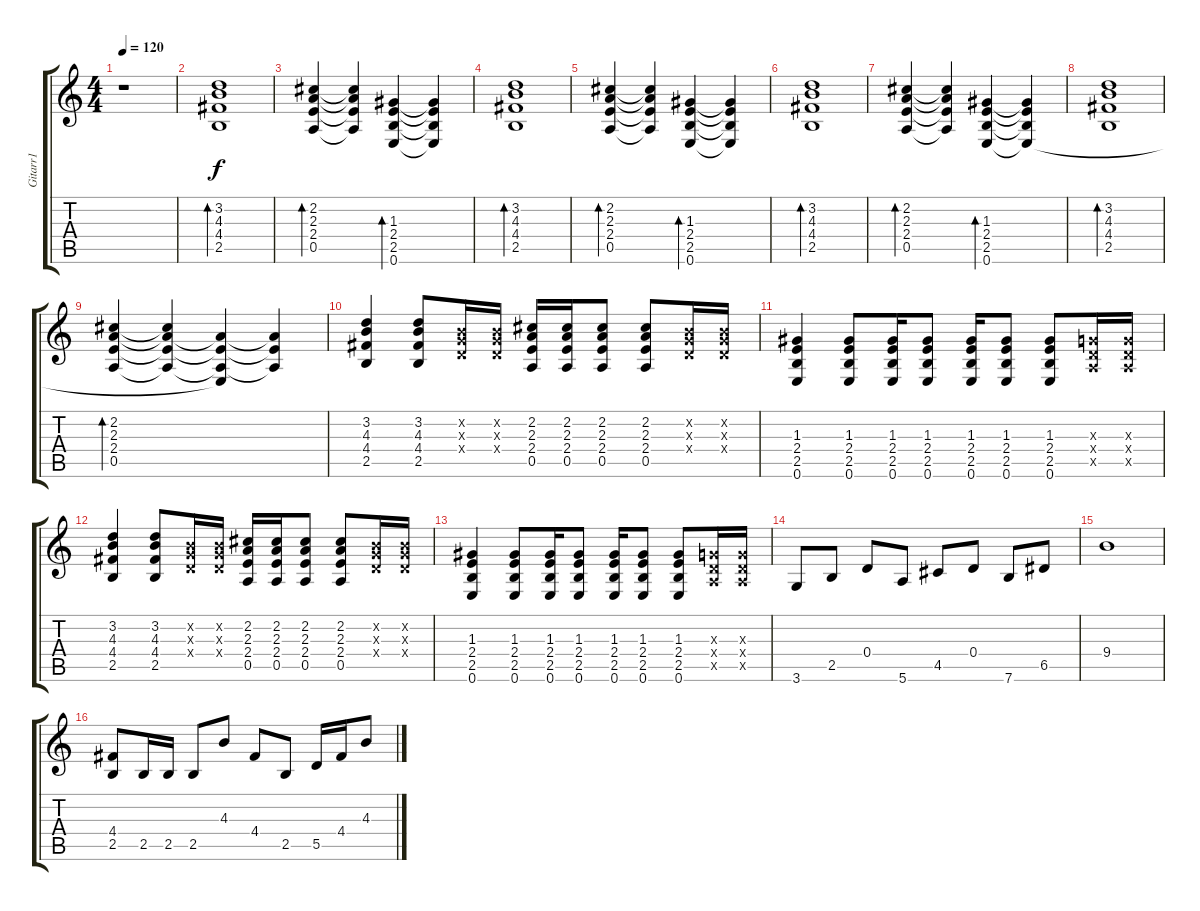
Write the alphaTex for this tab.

\track ("Gitarr1" "Gitarr1") {instrument distortionguitar}
\staff {score tabs}
\tuning (E4 B3 G3 D3 A2 E2) {hide}
\ts (4 4)
\tempo 120
\clef g2
\ks c
r.1{dy f instrument distortionguitar} |
(3.2 4.3 4.4 2.5).1{bd 60 instrument electricguitarjazz} |
(2.2 2.3 2.4 0.5).4{bd 60} (2.2{t} 2.3{t} 2.4{t} 0.5{t}).4 (1.3 2.4 2.5 0.6).4{bd 60} (1.3{t} 2.4{t} 2.5{t} 0.6{t}).4 |
(3.2 4.3 4.4 2.5).1{bd 60 instrument electricguitarjazz} |
(2.2 2.3 2.4 0.5).4{bd 60} (2.2{t} 2.3{t} 2.4{t} 0.5{t}).4 (1.3 2.4 2.5 0.6).4{bd 60} (1.3{t} 2.4{t} 2.5{t} 0.6{t}).4 |
(3.2 4.3 4.4 2.5).1{bd 60 instrument electricguitarjazz} |
(2.2 2.3 2.4 0.5).4{bd 60} (2.2{t} 2.3{t} 2.4{t} 0.5{t}).4 (1.3 2.4 2.5 0.6).4{bd 60} (1.3{t} 2.4{t} 2.5{t} 0.6{t}).4 |
(3.2 4.3 4.4 2.5).1{bd 60 instrument electricguitarjazz} |
(2.2 2.3 2.4 0.5).4{bd 60} (2.2{t} 2.3{t} 2.4{t} 0.5{t}).4 (2.3{t} 2.4{t} 0.5{t} 0.6{t}).4 (2.3{t} 2.4{t} 0.5{t}).4 |
(3.2 4.3 4.4 2.5).4{instrument electricguitarjazz} (3.2 4.3 4.4 2.5).8 (0.2{x} 0.3{x} 0.4{x}).16 (0.2{x} 0.3{x} 0.4{x}).16 (2.2 2.3 2.4 0.5).16 (2.2 2.3 2.4 0.5).16 (2.2 2.3 2.4 0.5).8 (2.2 2.3 2.4 0.5).8 (0.2{x} 0.3{x} 0.4{x}).16 (0.2{x} 0.3{x} 0.4{x}).16 |
(1.3 2.4 2.5 0.6).4 (1.3 2.4 2.5 0.6).8 (1.3 2.4 2.5 0.6).16 (1.3 2.4 2.5 0.6).8 (1.3 2.4 2.5 0.6).16 (1.3 2.4 2.5 0.6).8 (1.3 2.4 2.5 0.6).8 (0.3{x} 0.4{x} 0.5{x}).16 (0.3{x} 0.4{x} 0.5{x}).16 |
(3.2 4.3 4.4 2.5).4 (3.2 4.3 4.4 2.5).8 (0.2{x} 0.3{x} 0.4{x}).16 (0.2{x} 0.3{x} 0.4{x}).16 (2.2 2.3 2.4 0.5).16 (2.2 2.3 2.4 0.5).16 (2.2 2.3 2.4 0.5).8 (2.2 2.3 2.4 0.5).8 (0.2{x} 0.3{x} 0.4{x}).16 (0.2{x} 0.3{x} 0.4{x}).16 |
(1.3 2.4 2.5 0.6).4 (1.3 2.4 2.5 0.6).8 (1.3 2.4 2.5 0.6).16 (1.3 2.4 2.5 0.6).8 (1.3 2.4 2.5 0.6).16 (1.3 2.4 2.5 0.6).8 (1.3 2.4 2.5 0.6).8 (0.3{x} 0.4{x} 0.5{x}).16 (0.3{x} 0.4{x} 0.5{x}).16 |
3.6.8 2.5.8 0.4.8 5.6.8 4.5.8 0.4.8 7.6.8 6.5.8 |
9.4.1 |
(4.4 2.5).8{instrument distortionguitar} 2.5.16 2.5.16 2.5.8 4.3.8 4.4.8 2.5.8 5.5.16 4.4.16 4.3.8
